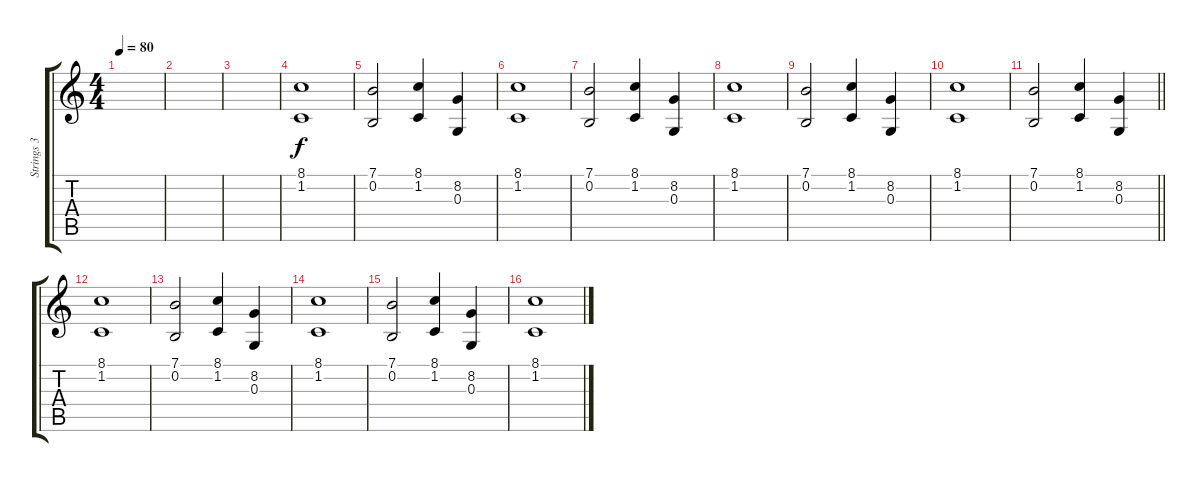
\track ("Strings 3" "Strings 3") {instrument stringensemble1}
\staff {score tabs}
\tuning (E4 B3 G3 D3 A2 E2) {hide}
\ts (4 4)
\tempo 80
\clef g2
\ks c
|
|
|
(8.1 1.2).1 |
(7.1 0.2).2 (8.1 1.2).4 (8.2 0.3).4 |
(8.1 1.2).1 |
(7.1 0.2).2 (8.1 1.2).4 (8.2 0.3).4 |
(8.1 1.2).1 |
(7.1 0.2).2 (8.1 1.2).4 (8.2 0.3).4 |
(8.1 1.2).1 |
\barLineRight lightlight
(7.1 0.2).2 (8.1 1.2).4 (8.2 0.3).4 |
(8.1 1.2).1 |
(7.1 0.2).2 (8.1 1.2).4 (8.2 0.3).4 |
(8.1 1.2).1 |
(7.1 0.2).2 (8.1 1.2).4 (8.2 0.3).4 |
(8.1 1.2).1
